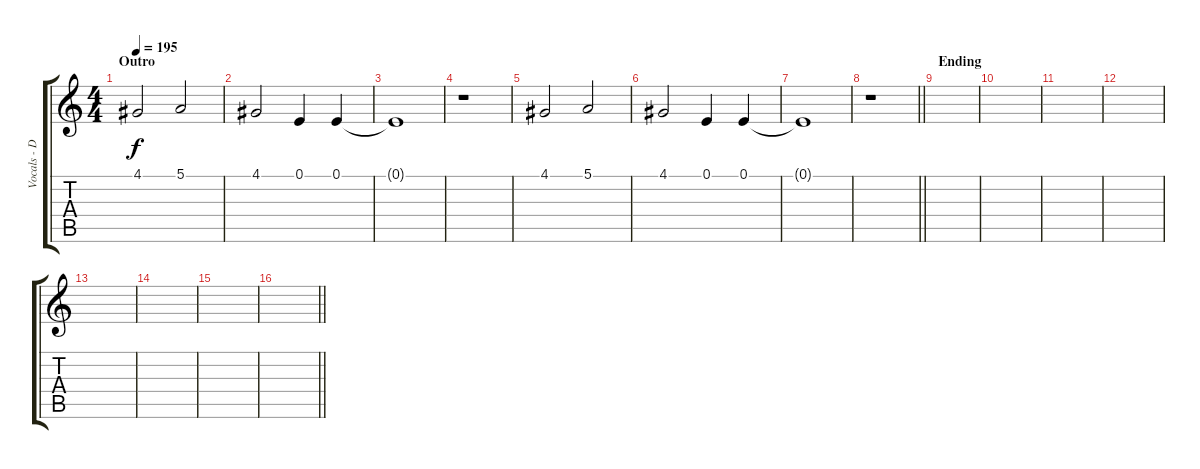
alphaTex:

\track ("Vocals - Dave" "Vocals - D") {mute instrument lead6voice}
\staff {score tabs}
\tuning (E4 B3 G3 D3 A2 E2) {hide}
\ts (4 4)
\section ("" "Outro")
\tempo 195
\clef g2
\ks c
4.1.2{dy f} 5.1.2 |
4.1.2 0.1.4 0.1.4 |
0.1{t}.1 |
r.1 |
4.1.2{volume 13} 5.1.2 |
4.1.2 0.1.4 0.1.4 |
0.1{t}.1 |
\barLineRight lightlight
r.1 |
\section ("" "Ending")
|
|
|
|
|
|
|
\barLineRight lightlight
